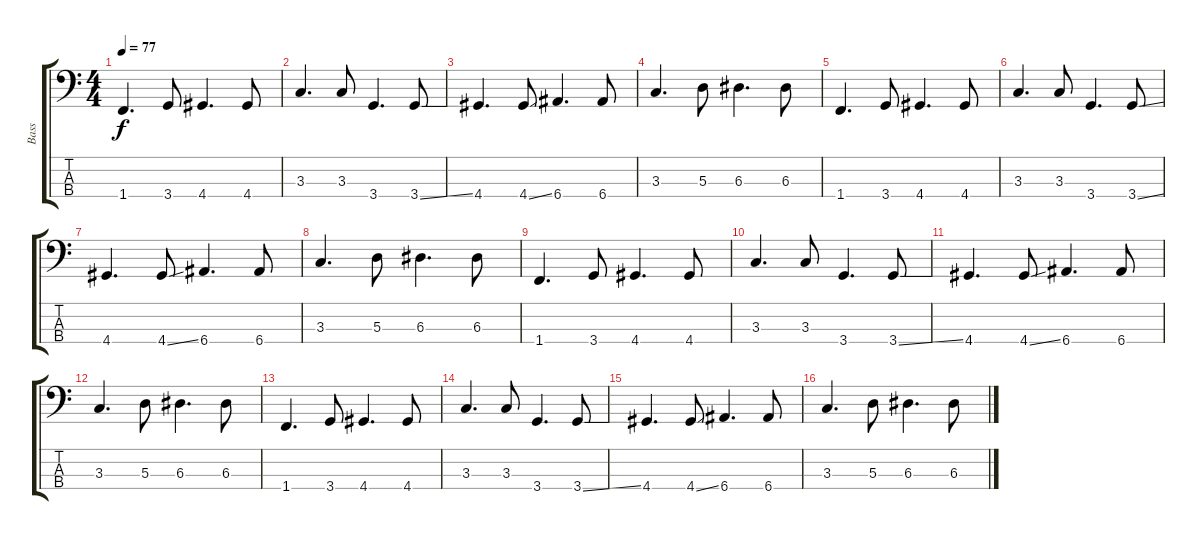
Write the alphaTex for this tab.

\track ("Bass" "Bass") {instrument electricbassfinger}
\staff {score tabs}
\tuning (G2 D2 A1 E1) {hide}
\ts (4 4)
\tempo 77
\clef f4
\ks c
1.4.4{d dy f} 3.4.8 4.4.4{d} 4.4.8 |
3.3.4{d} 3.3.8 3.4.4{d} 3.4{ss}.8 |
4.4.4{d} 4.4{ss}.8 6.4.4{d} 6.4.8 |
3.3.4{d} 5.3.8 6.3.4{d} 6.3.8 |
1.4.4{d} 3.4.8 4.4.4{d} 4.4.8 |
3.3.4{d} 3.3.8 3.4.4{d} 3.4{ss}.8 |
4.4.4{d} 4.4{ss}.8 6.4.4{d} 6.4.8 |
3.3.4{d} 5.3.8 6.3.4{d} 6.3.8 |
1.4.4{d} 3.4.8 4.4.4{d} 4.4.8 |
3.3.4{d} 3.3.8 3.4.4{d} 3.4{ss}.8 |
4.4.4{d} 4.4{ss}.8 6.4.4{d} 6.4.8 |
3.3.4{d} 5.3.8 6.3.4{d} 6.3.8 |
1.4.4{d} 3.4.8 4.4.4{d} 4.4.8 |
3.3.4{d} 3.3.8 3.4.4{d} 3.4{ss}.8 |
4.4.4{d} 4.4{ss}.8 6.4.4{d} 6.4.8 |
3.3.4{d} 5.3.8 6.3.4{d} 6.3.8
